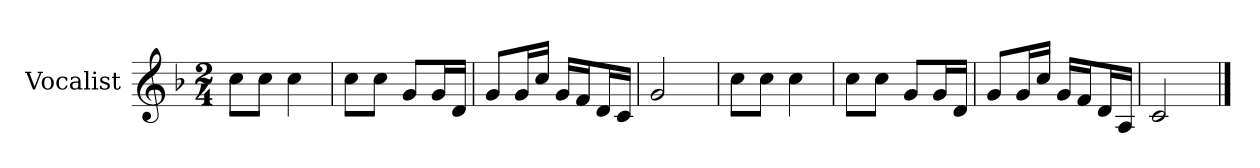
**kern
*part1
*staff1
*I"Vocalist
*k[b-]
*F:
*M2/4
=
8ccL
8ccJ
4cc
=1
8ccL
8ccJ
8gL
16gL
16dJJ
=2
8gL
16gL
16ccJJ
16gLL
16fJ
16dL
16cJJ
=3
2g
=4
8ccL
8ccJ
4cc
=5
8ccL
8ccJ
8gL
16gL
16dJJ
=6
8gL
16gL
16ccJJ
16gLL
16fJ
16dL
16AJJ
=7
2c
==
*-
